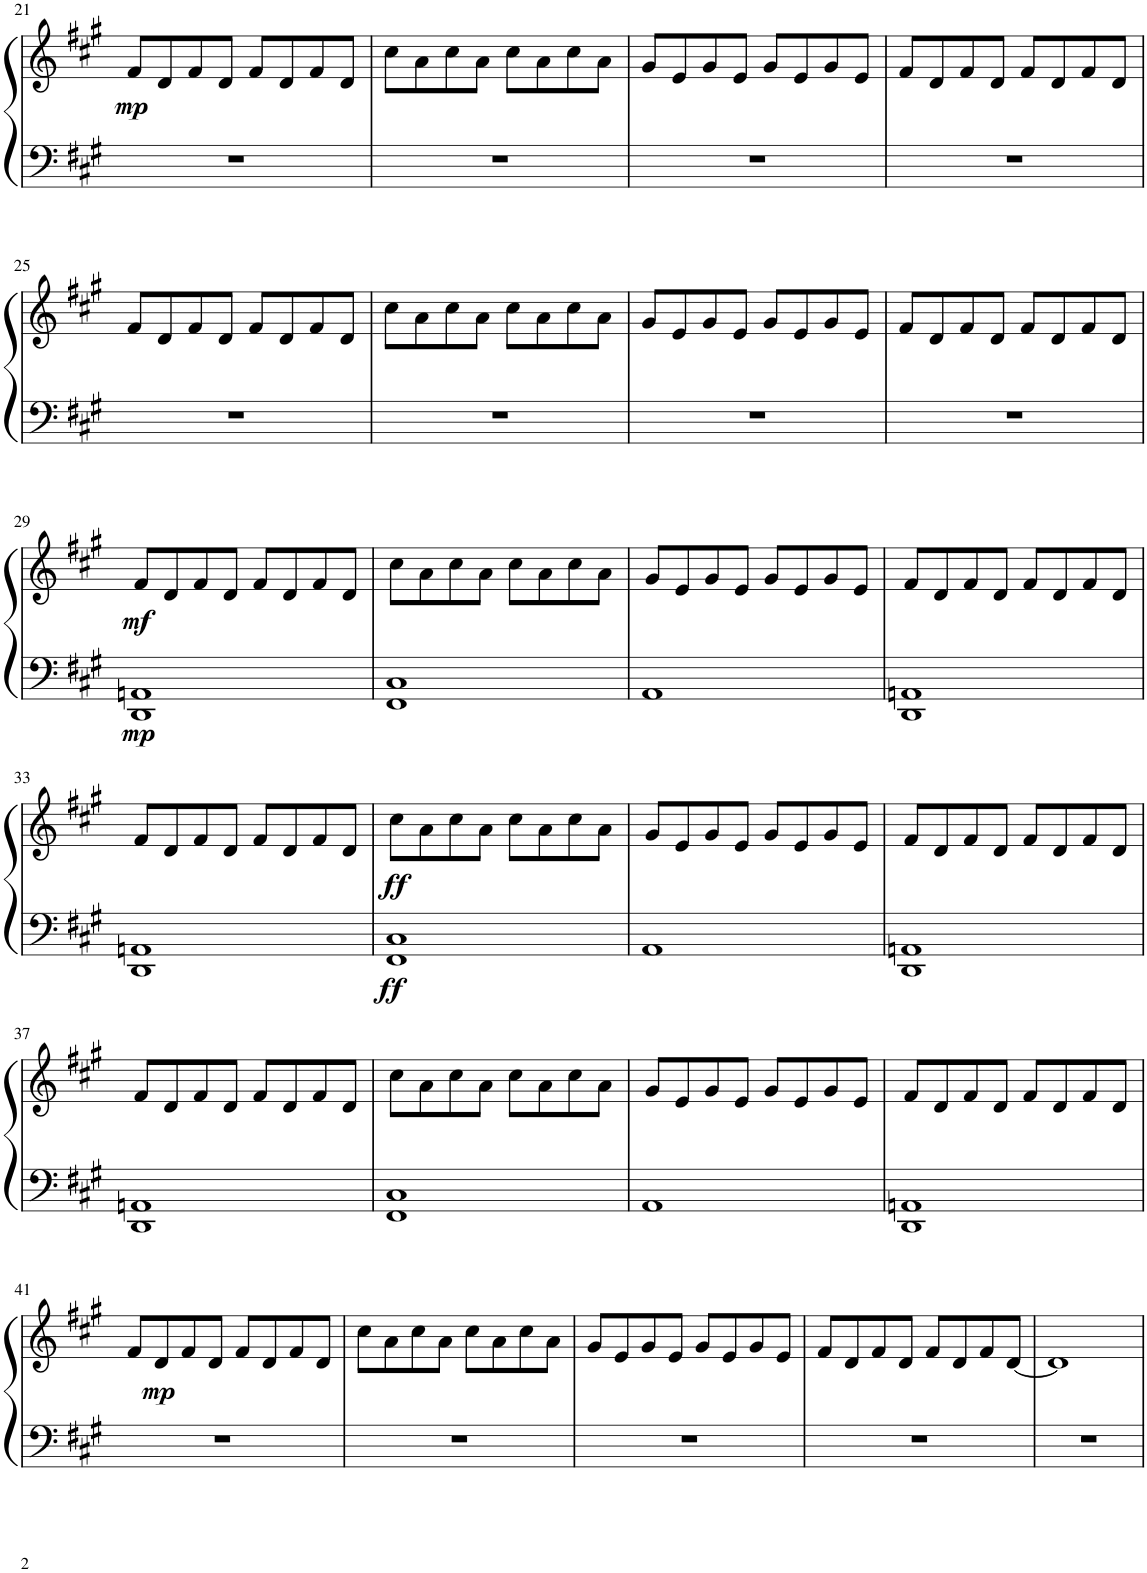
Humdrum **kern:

**kern	**kern	**dynam
*part1	*part1	*part1
*staff2	*staff1	*staff1/2
*I"Piano	*	*
*I'Pno.	*	*
!!LO:PB:g=z
*clefF4	*clefG2	*
*k[f#c#g#]	*k[f#c#g#]	*
*M4/4	*M4/4	*
=21	=21	=21
!	!	!LO:DY:b
1r	8f#/L	mp
.	8d/	.
.	8f#/	.
.	8d/J	.
.	8f#/L	.
.	8d/	.
.	8f#/	.
.	8d/J	.
=22	=22	=22
1r	8cc#\L	.
.	8a\	.
.	8cc#\	.
.	8a\J	.
.	8cc#\L	.
.	8a\	.
.	8cc#\	.
.	8a\J	.
=23	=23	=23
1r	8g#/L	.
.	8e/	.
.	8g#/	.
.	8e/J	.
.	8g#/L	.
.	8e/	.
.	8g#/	.
.	8e/J	.
=24	=24	=24
1r	8f#/L	.
.	8d/	.
.	8f#/	.
.	8d/J	.
.	8f#/L	.
.	8d/	.
.	8f#/	.
.	8d/J	.
!!LO:LB:g=z
=25	=25	=25
1r	8f#/L	.
.	8d/	.
.	8f#/	.
.	8d/J	.
.	8f#/L	.
.	8d/	.
.	8f#/	.
.	8d/J	.
=26	=26	=26
1r	8cc#\L	.
.	8a\	.
.	8cc#\	.
.	8a\J	.
.	8cc#\L	.
.	8a\	.
.	8cc#\	.
.	8a\J	.
=27	=27	=27
1r	8g#/L	.
.	8e/	.
.	8g#/	.
.	8e/J	.
.	8g#/L	.
.	8e/	.
.	8g#/	.
.	8e/J	.
=28	=28	=28
1r	8f#/L	.
.	8d/	.
.	8f#/	.
.	8d/J	.
.	8f#/L	.
.	8d/	.
.	8f#/	.
.	8d/J	.
!!LO:LB:g=z
=29	=29	=29
!	!	!LO:DY:b=2
!	!	!LO:DY:n=1:b
1DD 1AAn	8f#/L	mp mf
.	8d/	.
.	8f#/	.
.	8d/J	.
.	8f#/L	.
.	8d/	.
.	8f#/	.
.	8d/J	.
=30	=30	=30
1FF# 1C#	8cc#\L	.
.	8a\	.
.	8cc#\	.
.	8a\J	.
.	8cc#\L	.
.	8a\	.
.	8cc#\	.
.	8a\J	.
=31	=31	=31
1AA	8g#/L	.
.	8e/	.
.	8g#/	.
.	8e/J	.
.	8g#/L	.
.	8e/	.
.	8g#/	.
.	8e/J	.
=32	=32	=32
1DD 1AAn	8f#/L	.
.	8d/	.
.	8f#/	.
.	8d/J	.
.	8f#/L	.
.	8d/	.
.	8f#/	.
.	8d/J	.
!!LO:LB:g=z
=33	=33	=33
1DD 1AAn	8f#/L	.
.	8d/	.
.	8f#/	.
.	8d/J	.
.	8f#/L	.
.	8d/	.
.	8f#/	.
.	8d/J	.
=34	=34	=34
!	!	!LO:DY:b=2
!	!	!LO:DY:n=1:b
1FF# 1C#	8cc#\L	ff ff
.	8a\	.
.	8cc#\	.
.	8a\J	.
.	8cc#\L	.
.	8a\	.
.	8cc#\	.
.	8a\J	.
=35	=35	=35
1AA	8g#/L	.
.	8e/	.
.	8g#/	.
.	8e/J	.
.	8g#/L	.
.	8e/	.
.	8g#/	.
.	8e/J	.
=36	=36	=36
1DD 1AAn	8f#/L	.
.	8d/	.
.	8f#/	.
.	8d/J	.
.	8f#/L	.
.	8d/	.
.	8f#/	.
.	8d/J	.
!!LO:LB:g=z
=37	=37	=37
1DD 1AAn	8f#/L	.
.	8d/	.
.	8f#/	.
.	8d/J	.
.	8f#/L	.
.	8d/	.
.	8f#/	.
.	8d/J	.
=38	=38	=38
1FF# 1C#	8cc#\L	.
.	8a\	.
.	8cc#\	.
.	8a\J	.
.	8cc#\L	.
.	8a\	.
.	8cc#\	.
.	8a\J	.
=39	=39	=39
1AA	8g#/L	.
.	8e/	.
.	8g#/	.
.	8e/J	.
.	8g#/L	.
.	8e/	.
.	8g#/	.
.	8e/J	.
=40	=40	=40
1DD 1AAn	8f#/L	.
.	8d/	.
.	8f#/	.
.	8d/J	.
.	8f#/L	.
.	8d/	.
.	8f#/	.
.	8d/J	.
!!LO:LB:g=z
=41	=41	=41
1r	8f#/L	.
!	!	!LO:DY:b
.	8d/	mp
.	8f#/	.
.	8d/J	.
.	8f#/L	.
.	8d/	.
.	8f#/	.
.	8d/J	.
=42	=42	=42
1r	8cc#\L	.
.	8a\	.
.	8cc#\	.
.	8a\J	.
.	8cc#\L	.
.	8a\	.
.	8cc#\	.
.	8a\J	.
=43	=43	=43
1r	8g#/L	.
.	8e/	.
.	8g#/	.
.	8e/J	.
.	8g#/L	.
.	8e/	.
.	8g#/	.
.	8e/J	.
=44	=44	=44
1r	8f#/L	.
.	8d/	.
.	8f#/	.
.	8d/J	.
.	8f#/L	.
.	8d/	.
.	8f#/	.
.	[8d/J	.
=45	=45	=45
1r	1d]	.
=	=	=
*-	*-	*-
